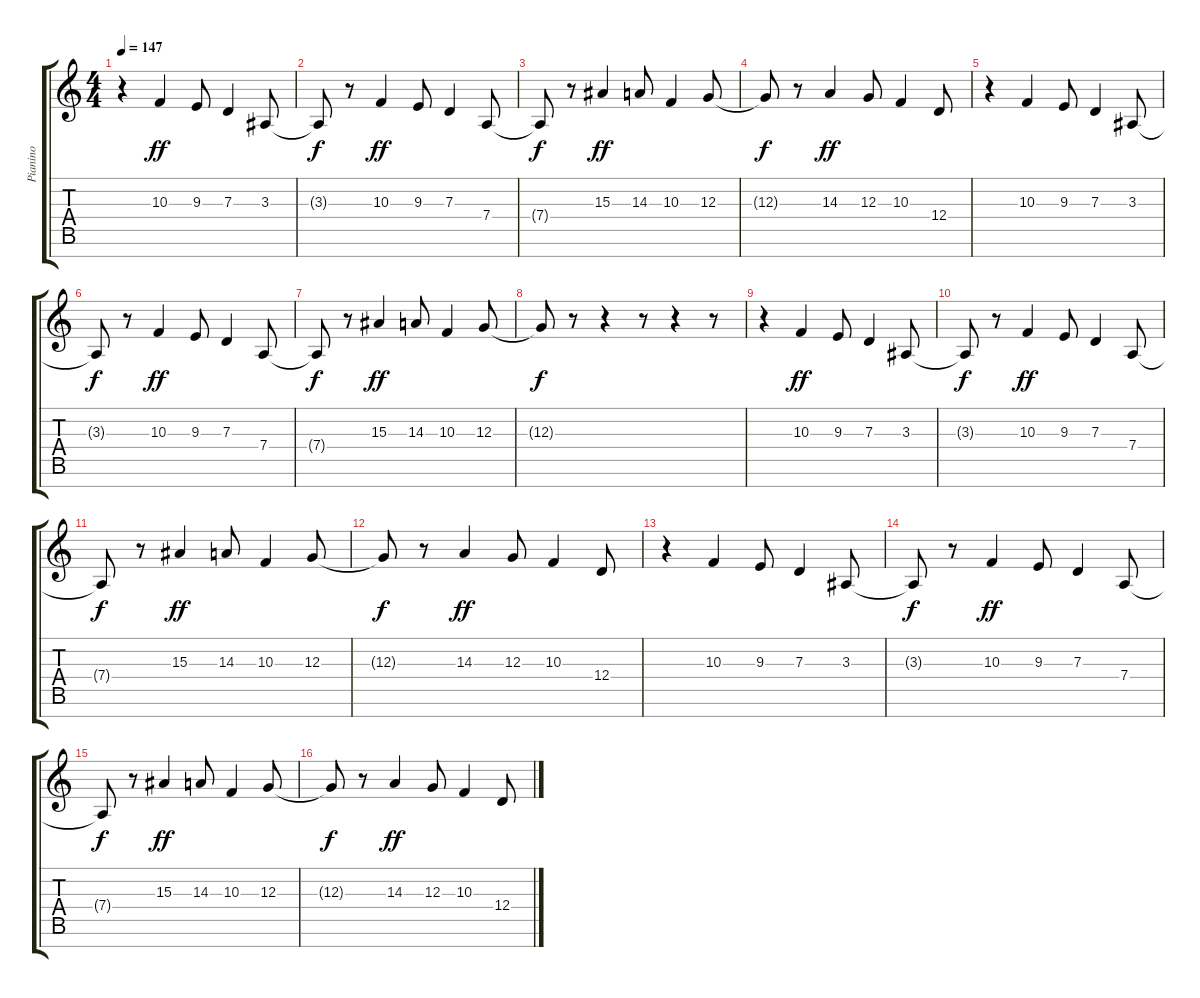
\track ("Pianino" "Pianino") {instrument electricgrandpiano}
\staff {score tabs}
\tuning (E4 B3 G3 D3 A2 E2 B1) {hide}
\ts (4 4)
\tempo 147
\clef g2
\ks c
r.4{dy ff volume 7} 10.3.4 9.3.8 7.3.4 3.3.8 |
3.3{t}.8{dy f} r.8 10.3.4{dy ff} 9.3.8 7.3.4 7.4.8 |
7.4{t}.8{dy f} r.8 15.3.4{dy ff} 14.3.8 10.3.4 12.3.8 |
12.3{t}.8{dy f} r.8 14.3.4{dy ff} 12.3.8 10.3.4 12.4.8 |
r.4 10.3.4 9.3.8 7.3.4 3.3.8 |
3.3{t}.8{dy f} r.8 10.3.4{dy ff} 9.3.8 7.3.4 7.4.8 |
7.4{t}.8{dy f} r.8 15.3.4{dy ff} 14.3.8 10.3.4 12.3.8 |
12.3{t}.8{dy f} r.8 r.4 r.8 r.4 r.8 |
r.4 10.3.4{dy ff} 9.3.8 7.3.4 3.3.8 |
3.3{t}.8{dy f} r.8 10.3.4{dy ff} 9.3.8 7.3.4 7.4.8 |
7.4{t}.8{dy f} r.8 15.3.4{dy ff} 14.3.8 10.3.4 12.3.8 |
12.3{t}.8{dy f} r.8 14.3.4{dy ff} 12.3.8 10.3.4 12.4.8 |
r.4{volume 5} 10.3.4 9.3.8 7.3.4 3.3.8 |
3.3{t}.8{dy f} r.8 10.3.4{dy ff} 9.3.8 7.3.4 7.4.8 |
7.4{t}.8{dy f volume 4} r.8 15.3.4{dy ff} 14.3.8 10.3.4 12.3.8 |
12.3{t}.8{dy f} r.8 14.3.4{dy ff} 12.3.8 10.3.4 12.4.8
